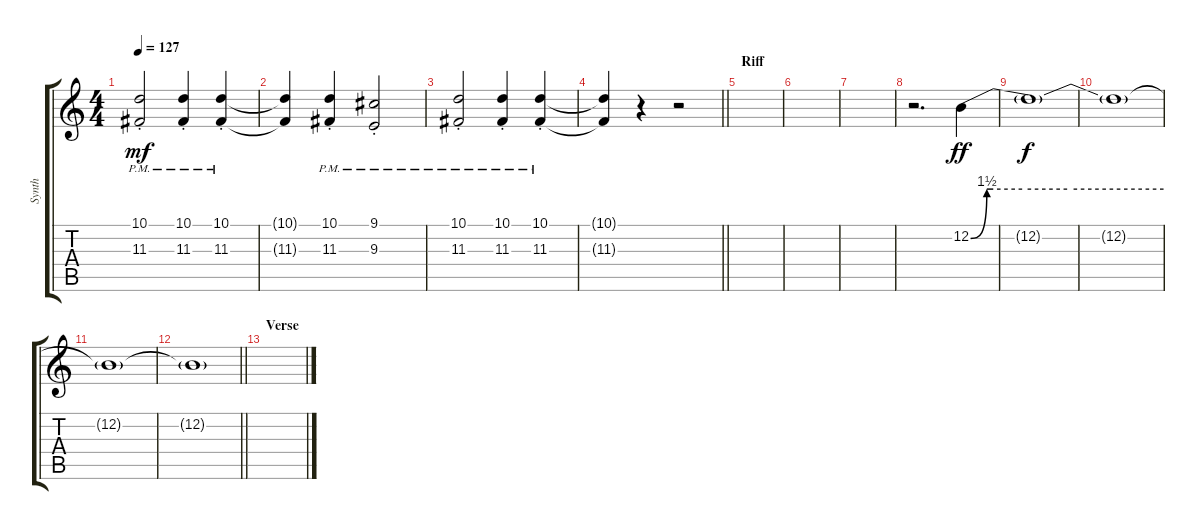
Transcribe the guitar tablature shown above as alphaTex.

\track ("Synth" "Synth") {instrument pad8sweep}
\staff {score tabs}
\tuning (E4 B3 G3 D3 A2 E2) {hide}
\ts (4 4)
\tempo 127
\clef g2
\ks c
(10.1{pm st} 11.3{pm st}).2{dy mf} (10.1{pm st} 11.3{pm st}).4 (10.1{pm st} 11.3{pm st}).4 |
(10.1{t} 11.3{t}).4 (10.1{pm st} 11.3{pm st}).4 (9.1{pm st} 9.3{pm st}).2 |
(10.1{pm st} 11.3{pm st}).2 (10.1{pm st} 11.3{pm st}).4 (10.1{pm st} 11.3{pm st}).4 |
\barLineRight lightlight
(10.1{t} 11.3{t}).4 r.4 r.2 |
\section ("" "Riff")
|
|
|
r.2{d instrument pad8sweep} 12.2{be (custom 0 0 5 6 7 6 16 6 30 6 60 6)}.4{dy ff} |
12.2{t}.1{dy f} |
12.2{t}.1 |
12.2{t}.1 |
\barLineRight lightlight
12.2{t}.1 |
\section ("" "Verse")
